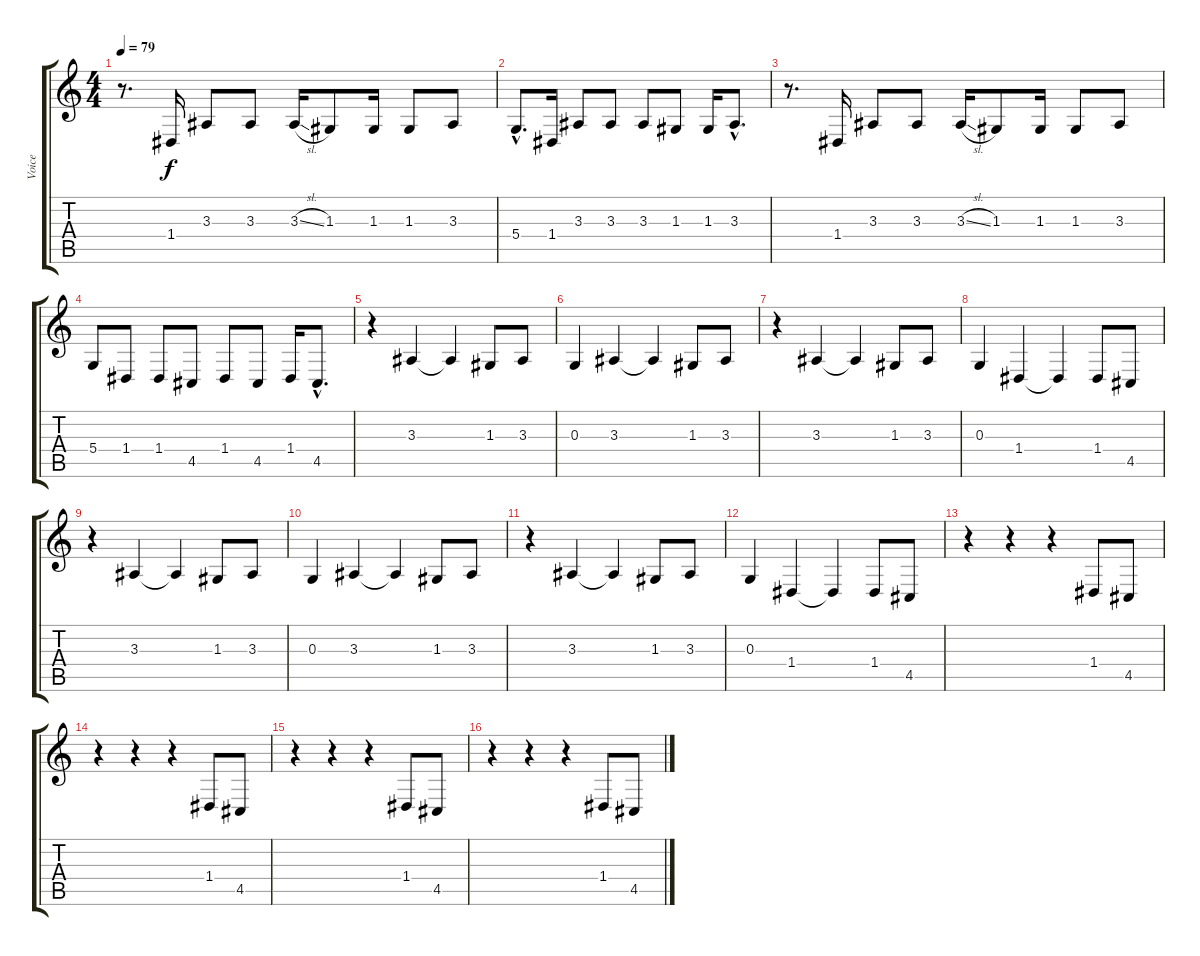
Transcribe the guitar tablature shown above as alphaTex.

\track ("Voice" "Voice") {instrument clarinet}
\staff {score tabs}
\tuning (E4 B3 G3 D3 A2 E2) {hide}
\ts (4 4)
\tempo 79
\clef g2
\ks c
r.8{d dy f} 1.4.16 3.3.8 3.3.8 3.3{sl}.16 1.3.8 1.3.16 1.3.8 3.3.8 |
5.4{hac}.8{d} 1.4.16 3.3.8 3.3.8 3.3.8 1.3.8 1.3.16 3.3{hac}.8{d} |
r.8{d} 1.4.16 3.3.8 3.3.8 3.3{sl}.16 1.3.8 1.3.16 1.3.8 3.3.8 |
5.4.8 1.4.8 1.4.8 4.5.8 1.4.8 4.5.8 1.4.16 4.5{hac}.8{d} |
r.4 3.3.4 3.3{t}.4 1.3.8 3.3.8 |
0.3.4 3.3.4 3.3{t}.4 1.3.8 3.3.8 |
r.4 3.3.4 3.3{t}.4 1.3.8 3.3.8 |
0.3.4 1.4.4 1.4{t}.4 1.4.8 4.5.8 |
r.4 3.3.4 3.3{t}.4 1.3.8 3.3.8 |
0.3.4 3.3.4 3.3{t}.4 1.3.8 3.3.8 |
r.4 3.3.4 3.3{t}.4 1.3.8 3.3.8 |
0.3.4 1.4.4 1.4{t}.4 1.4.8 4.5.8 |
r.4 r.4 r.4 1.4.8 4.5.8 |
r.4 r.4 r.4 1.4.8 4.5.8 |
r.4 r.4 r.4 1.4.8 4.5.8 |
r.4 r.4 r.4 1.4.8 4.5.8
